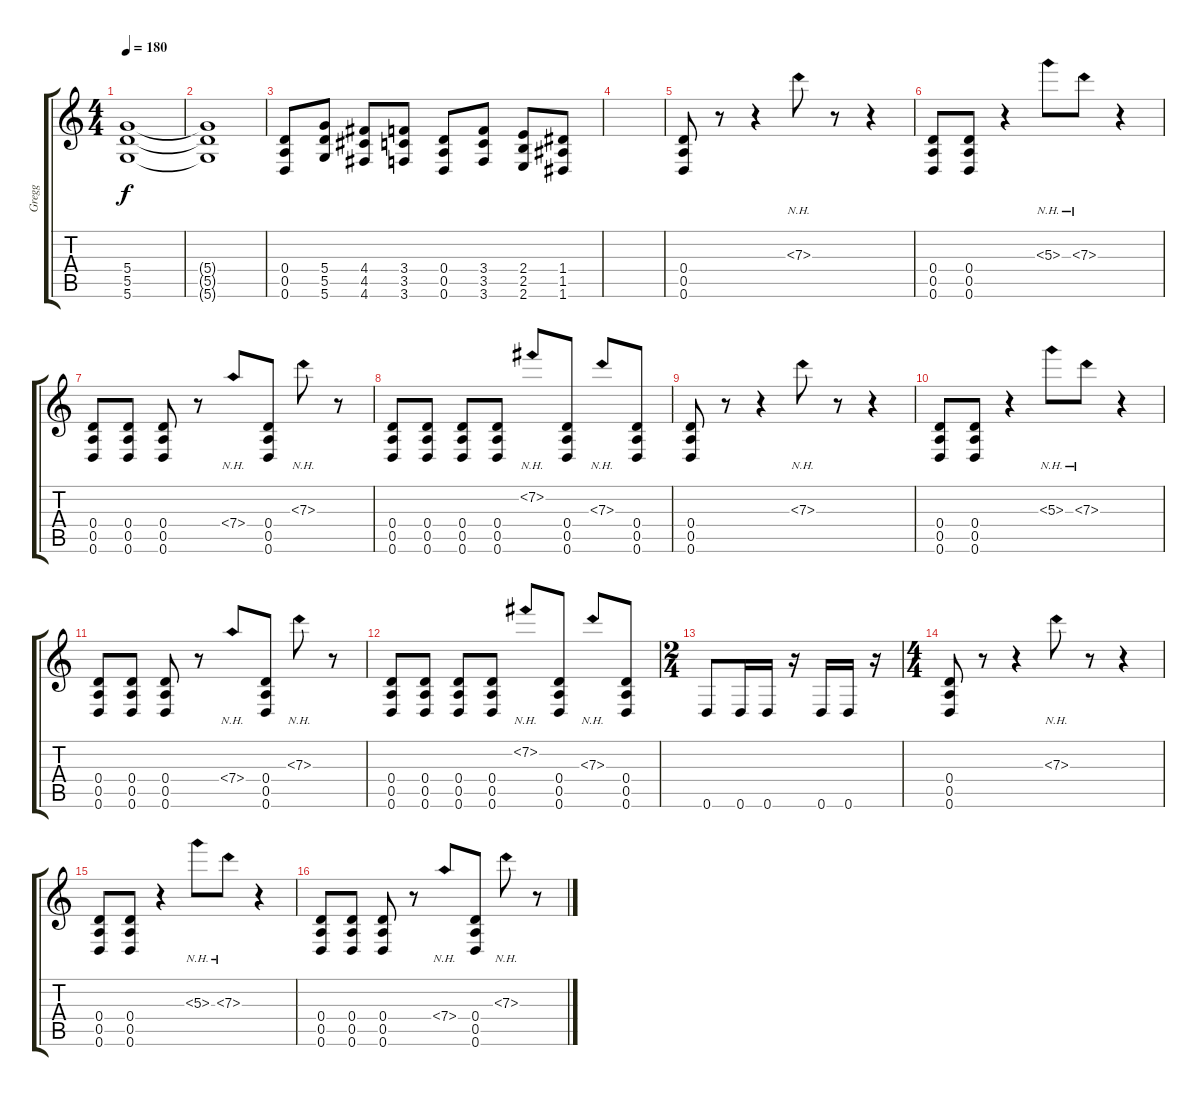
\track ("Gregg" "Gregg") {instrument distortionguitar}
\staff {score tabs}
\tuning (E4 B3 G3 D3 A2 D2) {hide}
\ts (4 4)
\tempo 180
\clef g2
\ks c
(5.4 5.5 5.6).1{dy f} |
(5.4{t} 5.5{t} 5.6{t}).1 |
(0.4 0.5 0.6).8 (5.4 5.5 5.6).8 (4.4 4.5 4.6).8 (3.4 3.5 3.6).8 (0.4 0.5 0.6).8 (3.4 3.5 3.6).8 (2.4 2.5 2.6).8 (1.4 1.5 1.6).8 |
|
(0.4 0.5 0.6).8 r.8 r.4 7.3{nh}.8 r.8 r.4 |
(0.4 0.5 0.6).8 (0.4 0.5 0.6).8 r.4 5.3{nh}.8 7.3{nh}.8 r.4 |
(0.4 0.5 0.6).8 (0.4 0.5 0.6).8 (0.4 0.5 0.6).8 r.8 7.4{nh}.8 (0.4 0.5 0.6).8 7.3{nh}.8 r.8 |
(0.4 0.5 0.6).8 (0.4 0.5 0.6).8 (0.4 0.5 0.6).8 (0.4 0.5 0.6).8 7.2{nh}.8 (0.4 0.5 0.6).8 7.3{nh}.8 (0.4 0.5 0.6).8 |
(0.4 0.5 0.6).8 r.8 r.4 7.3{nh}.8 r.8 r.4 |
(0.4 0.5 0.6).8 (0.4 0.5 0.6).8 r.4 5.3{nh}.8 7.3{nh}.8 r.4 |
(0.4 0.5 0.6).8 (0.4 0.5 0.6).8 (0.4 0.5 0.6).8 r.8 7.4{nh}.8 (0.4 0.5 0.6).8 7.3{nh}.8 r.8 |
(0.4 0.5 0.6).8 (0.4 0.5 0.6).8 (0.4 0.5 0.6).8 (0.4 0.5 0.6).8 7.2{nh}.8 (0.4 0.5 0.6).8 7.3{nh}.8 (0.4 0.5 0.6).8 |
\ts (2 4)
0.6.8 0.6.16 0.6.16 r.16 0.6.16 0.6.16 r.16 |
\ts (4 4)
(0.4 0.5 0.6).8 r.8 r.4 7.3{nh}.8 r.8 r.4 |
(0.4 0.5 0.6).8 (0.4 0.5 0.6).8 r.4 5.3{nh}.8 7.3{nh}.8 r.4 |
(0.4 0.5 0.6).8 (0.4 0.5 0.6).8 (0.4 0.5 0.6).8 r.8 7.4{nh}.8 (0.4 0.5 0.6).8 7.3{nh}.8 r.8
